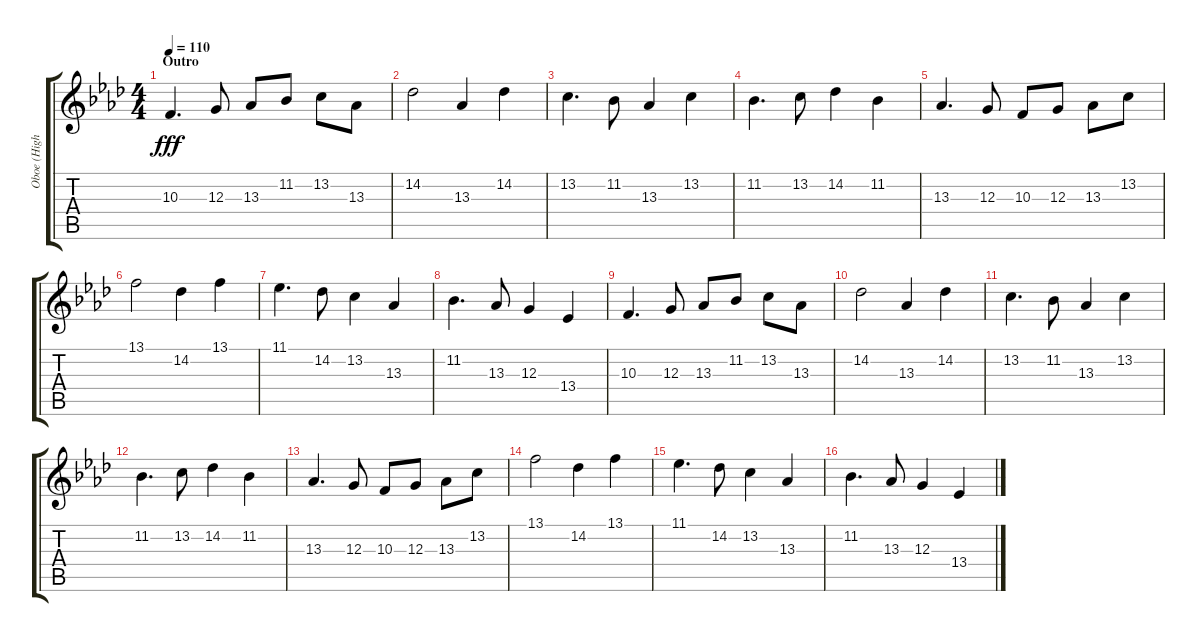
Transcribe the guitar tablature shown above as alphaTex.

\track ("Oboe (High Keys)" "Oboe (High") {instrument panflute}
\staff {score tabs}
\tuning (E4 B3 G3 D3 A2 E2) {hide}
\ts (4 4)
\section ("" "Outro")
\tempo 110
\clef g2
\ks fminor
10.3.4{d dy fff} 12.3.8 13.3.8 11.2.8 13.2.8 13.3.8 |
14.2.2 13.3.4 14.2.4 |
13.2.4{d} 11.2.8 13.3.4 13.2.4 |
11.2.4{d} 13.2.8 14.2.4 11.2.4 |
13.3.4{d} 12.3.8 10.3.8 12.3.8 13.3.8 13.2.8 |
13.1.2 14.2.4 13.1.4 |
11.1.4{d} 14.2.8 13.2.4 13.3.4 |
11.2.4{d} 13.3.8 12.3.4 13.4.4 |
10.3.4{d} 12.3.8 13.3.8 11.2.8 13.2.8 13.3.8 |
14.2.2 13.3.4 14.2.4 |
13.2.4{d} 11.2.8 13.3.4 13.2.4 |
11.2.4{d} 13.2.8 14.2.4 11.2.4 |
13.3.4{d} 12.3.8 10.3.8 12.3.8 13.3.8 13.2.8 |
13.1.2 14.2.4 13.1.4 |
11.1.4{d} 14.2.8 13.2.4 13.3.4 |
11.2.4{d} 13.3.8 12.3.4 13.4.4
